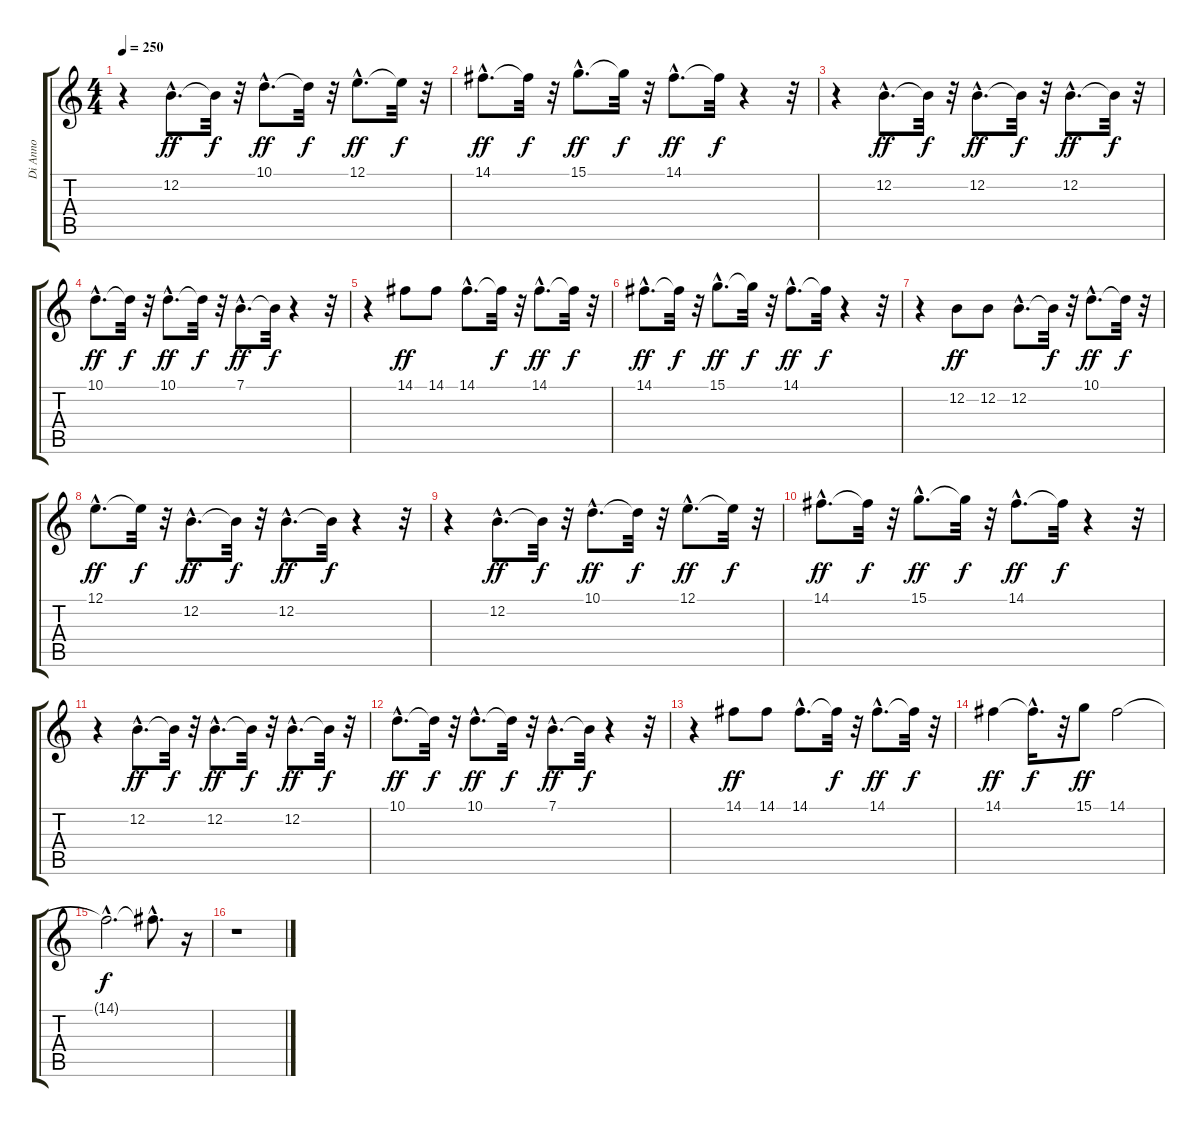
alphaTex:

\track ("Di Anno" "Di Anno") {instrument choiraahs}
\staff {score tabs}
\tuning (E4 B3 G3 D3 A2 E2) {hide}
\ts (4 4)
\tempo 250
\clef g2
\ks c
r.4{dy f} 12.2{hac}.8{d dy ff} 12.2{t}.32{dy f} r.32 10.1{hac}.8{d dy ff} 10.1{t}.32{dy f} r.32 12.1{hac}.8{d dy ff} 12.1{t}.32{dy f} r.32 |
14.1{hac}.8{d dy ff} 14.1{t}.32{dy f} r.32 15.1{hac}.8{d dy ff} 15.1{t}.32{dy f} r.32 14.1{hac}.8{d dy ff} 14.1{t}.32{dy f} r.4 r.32 |
r.4 12.2{hac}.8{d dy ff} 12.2{t}.32{dy f} r.32 12.2{hac}.8{d dy ff} 12.2{t}.32{dy f} r.32 12.2{hac}.8{d dy ff} 12.2{t}.32{dy f} r.32 |
10.1{hac}.8{d dy ff} 10.1{t}.32{dy f} r.32 10.1{hac}.8{d dy ff} 10.1{t}.32{dy f} r.32 7.1{hac}.8{d dy ff} 7.1{t}.32{dy f} r.4 r.32 |
r.4 14.1.8{dy ff} 14.1.8 14.1{hac}.8{d} 14.1{t}.32{dy f} r.32 14.1{hac}.8{d dy ff} 14.1{t}.32{dy f} r.32 |
14.1{hac}.8{d dy ff} 14.1{t}.32{dy f} r.32 15.1{hac}.8{d dy ff} 15.1{t}.32{dy f} r.32 14.1{hac}.8{d dy ff} 14.1{t}.32{dy f} r.4 r.32 |
r.4 12.2.8{dy ff} 12.2.8 12.2{hac}.8{d} 12.2{t}.32{dy f} r.32 10.1{hac}.8{d dy ff} 10.1{t}.32{dy f} r.32 |
12.1{hac}.8{d dy ff} 12.1{t}.32{dy f} r.32 12.2{hac}.8{d dy ff} 12.2{t}.32{dy f} r.32 12.2{hac}.8{d dy ff} 12.2{t}.32{dy f} r.4 r.32 |
r.4 12.2{hac}.8{d dy ff} 12.2{t}.32{dy f} r.32 10.1{hac}.8{d dy ff} 10.1{t}.32{dy f} r.32 12.1{hac}.8{d dy ff} 12.1{t}.32{dy f} r.32 |
14.1{hac}.8{d dy ff} 14.1{t}.32{dy f} r.32 15.1{hac}.8{d dy ff} 15.1{t}.32{dy f} r.32 14.1{hac}.8{d dy ff} 14.1{t}.32{dy f} r.4 r.32 |
r.4 12.2{hac}.8{d dy ff} 12.2{t}.32{dy f} r.32 12.2{hac}.8{d dy ff} 12.2{t}.32{dy f} r.32 12.2{hac}.8{d dy ff} 12.2{t}.32{dy f} r.32 |
10.1{hac}.8{d dy ff} 10.1{t}.32{dy f} r.32 10.1{hac}.8{d dy ff} 10.1{t}.32{dy f} r.32 7.1{hac}.8{d dy ff} 7.1{t}.32{dy f} r.4 r.32 |
r.4 14.1.8{dy ff} 14.1.8 14.1{hac}.8{d} 14.1{t}.32{dy f} r.32 14.1{hac}.8{d dy ff} 14.1{t}.32{dy f} r.32 |
14.1.4{dy ff} 14.1{hac t}.16{d dy f} r.32 15.1.8{dy ff} 14.1.2 |
14.1{hac t}.2{d dy f} 14.1{hac t}.8{d} r.16 |
r.1
